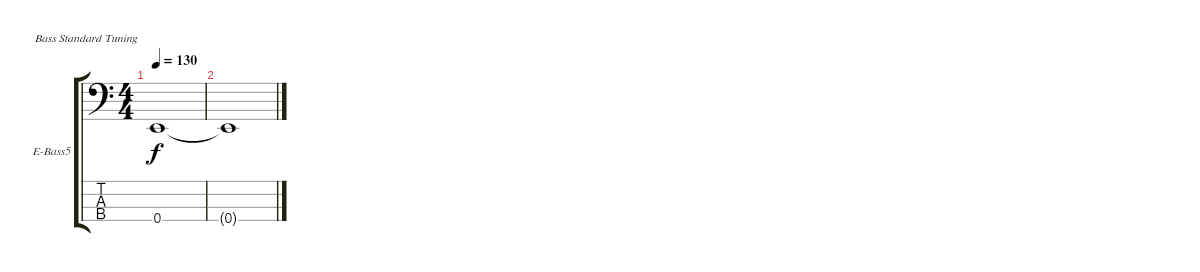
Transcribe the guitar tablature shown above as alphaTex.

\defaultSystemsLayout 4
\bracketExtendMode groupsimilarinstruments
\firstSystemTrackNameOrientation horizontal
\otherSystemsTrackNameOrientation horizontal
\track ("Trujillo" "E-Bass5") {instrument electricbassfinger}
\staff {score tabs}
\tuning (G2 D2 A1 E1)
\ts (4 4)
\tempo 130
\clef f4
\ks c
0.4{t}.1{dy f} |
0.4{t}.1
